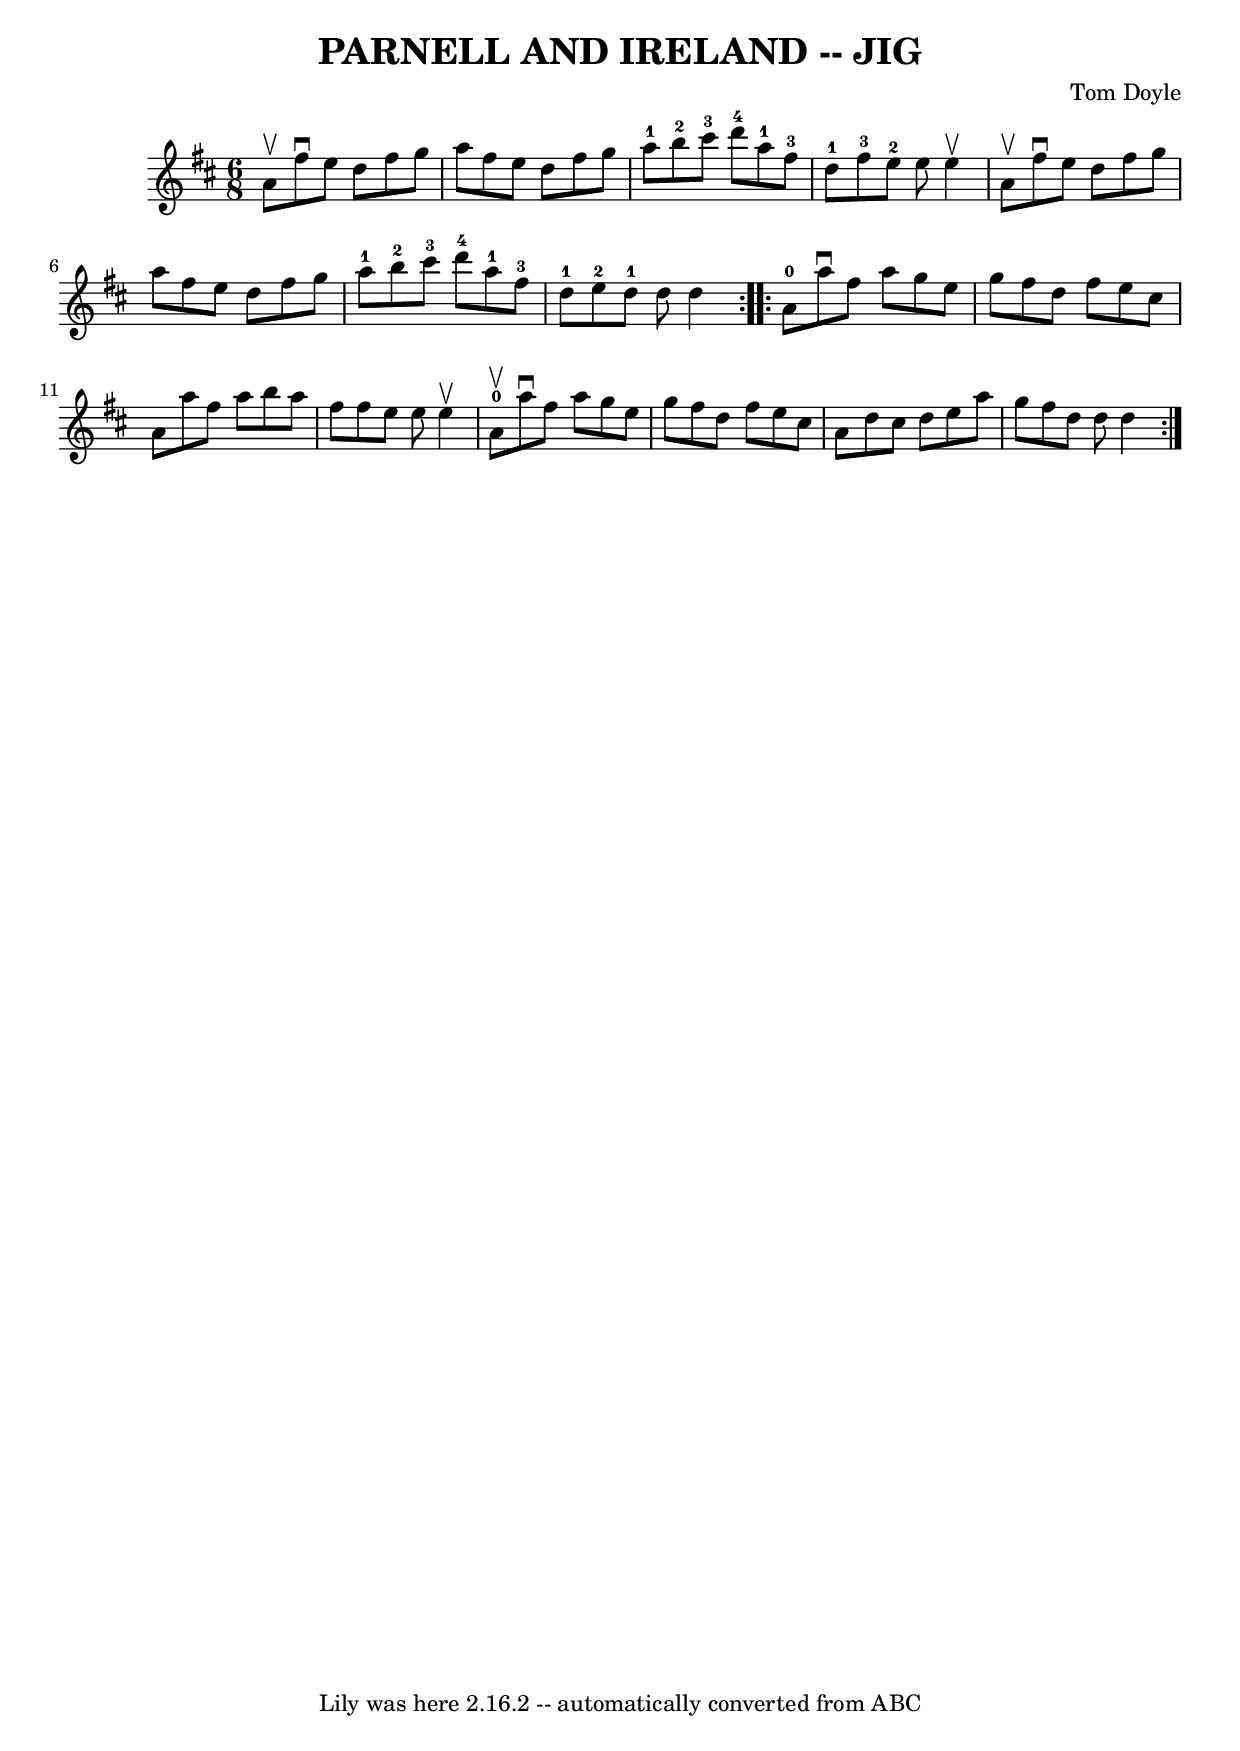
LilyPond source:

\version "2.7.40"
\include "Mammoth.ily"
\header {
	%% book = "Ryan's Mammoth Collection of Fiddle Tunes"
	composer = "Tom Doyle"
	crossRefNumber = "1"
	footnotes = ""
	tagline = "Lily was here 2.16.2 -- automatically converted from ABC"
	title = "PARNELL AND IRELAND -- JIG"
}
voicedefault =  {


\repeat volta 2 {
\time 6/8 
\key d \major a'8^\upbow       |
 fis''8^\downbow e''8  
 d''8 fis''8 g''8 a''8    |
 fis''8 e''8 d''8 fis''8 
 g''8 a''8-1   |
 b''8-2 cis'''8-3 d'''8-4     
a''8-1 fis''8-3 d''8-1   |
 fis''8-3 e''8-2   
e''8 e''4^\upbow a'8^\upbow   |
     |
 fis''8^\downbow   
e''8 d''8 fis''8 g''8 a''8    |
 fis''8 e''8 d''8    
fis''8 g''8 a''8-1   |
 b''8-2 cis'''8-3 d'''8 
-4 a''8-1 fis''8-3 d''8-1   |
 e''8-2 d''8 
-1 d''8 d''4    }     \repeat volta 2 { a'8-0       |
   
a''8^\downbow fis''8 a''8 g''8 e''8 g''8    |
 fis''8    
d''8 fis''8 e''8 cis''8 a'8    |
 a''8 fis''8 a''8    
b''8 a''8 fis''8    |
 fis''8 e''8 e''8 e''4^\upbow   
a'8-0^\upbow   |
     |
 a''8^\downbow fis''8 a''8    
g''8 e''8 g''8    |
 fis''8 d''8 fis''8 e''8 cis''8   
 a'8    |
 d''8 cis''8 d''8 e''8 a''8 g''8    |
   
fis''8 d''8 d''8 d''4    }   
}

\score{
    <<

	\context Staff="default"
	{
	    \voicedefault 
	}

    >>
	\layout {
	}
	\midi {}
}
